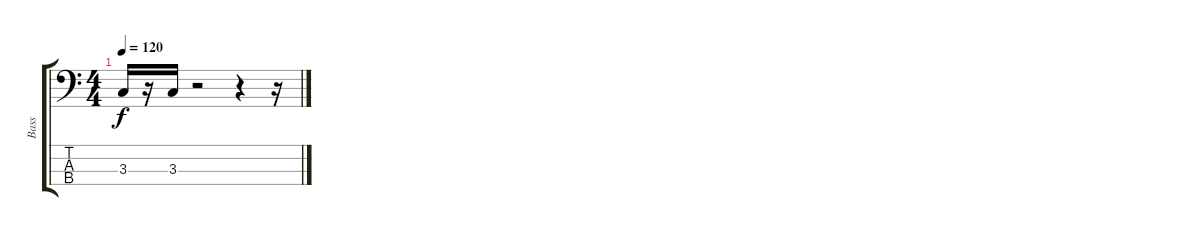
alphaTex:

\track ("Bass" "Bass") {instrument electricbassfinger}
\staff {score tabs}
\tuning (G2 D2 A1 E1) {hide}
\ts (4 4)
\tempo 120
\clef f4
\ks c
3.3.16{dy f} r.16 3.3.16 r.2 r.4 r.16
